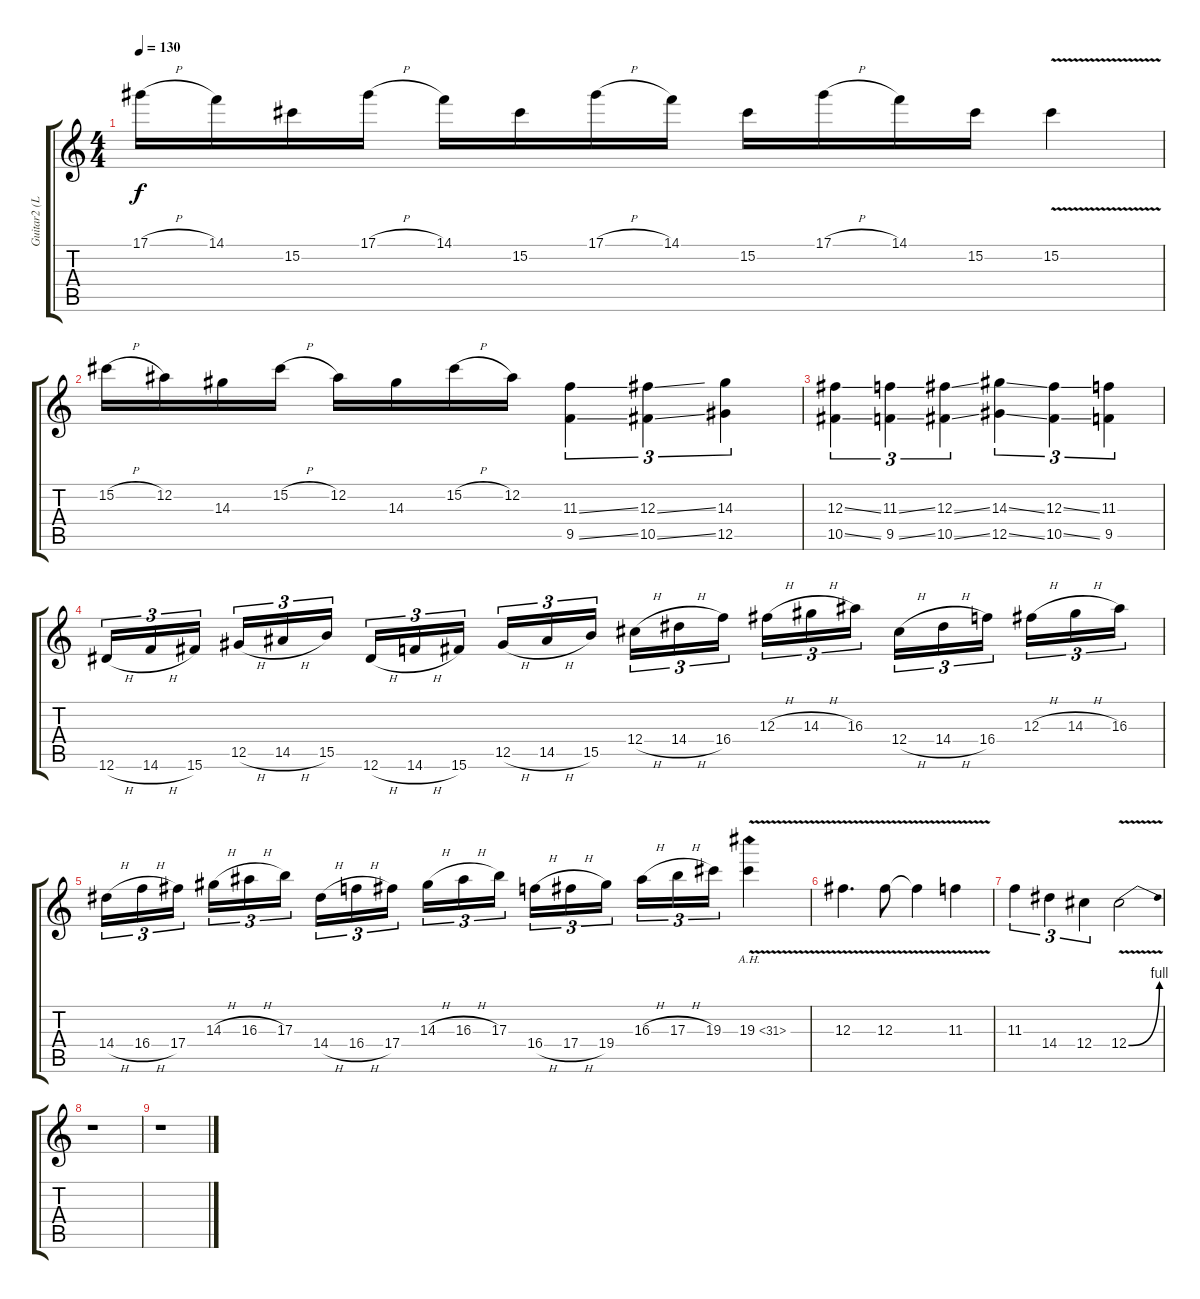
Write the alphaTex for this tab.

\track ("Guitar2 (Lead)" "Guitar2 (L") {instrument distortionguitar}
\staff {score tabs}
\tuning (Eb4 Bb3 Gb3 Db3 Ab2 Eb2) {hide}
\ts (4 4)
\tempo 130
\clef g2
\ks c
17.1{h}.16{dy f} 14.1.16 15.2.16 17.1{h}.16 14.1.16 15.2.16 17.1{h}.16 14.1.16 15.2.16 17.1{h}.16 14.1.16 15.2.16 15.2{v}.4 |
15.2{h}.16 12.2.16 14.3.16 15.2{h}.16 12.2.16 14.3.16 15.2{h}.16 12.2.16 (11.3{ss} 9.5{ss}).4{tu (3 2)} (12.3{ss} 10.5{ss}).4{tu (3 2)} (14.3 12.5).4{tu (3 2)} |
(12.3{ss} 10.5{ss}).4{tu (3 2)} (11.3{ss} 9.5{ss}).4{tu (3 2)} (12.3{ss} 10.5{ss}).4{tu (3 2)} (14.3{ss} 12.5{ss}).4{tu (3 2)} (12.3{ss} 10.5{ss}).4{tu (3 2)} (11.3 9.5).4{tu (3 2)} |
12.6{h}.16{tu (3 2)} 14.6{h}.16{tu (3 2)} 15.6.16{tu (3 2) beam splitsecondary} 12.5{h}.16{tu (3 2)} 14.5{h}.16{tu (3 2)} 15.5.16{tu (3 2)} 12.6{h}.16{tu (3 2)} 14.6{h}.16{tu (3 2)} 15.6.16{tu (3 2) beam splitsecondary} 12.5{h}.16{tu (3 2)} 14.5{h}.16{tu (3 2)} 15.5.16{tu (3 2)} 12.4{h}.16{tu (3 2)} 14.4{h}.16{tu (3 2)} 16.4.16{tu (3 2) beam splitsecondary} 12.3{h}.16{tu (3 2)} 14.3{h}.16{tu (3 2)} 16.3.16{tu (3 2)} 12.4{h}.16{tu (3 2)} 14.4{h}.16{tu (3 2)} 16.4.16{tu (3 2) beam splitsecondary} 12.3{h}.16{tu (3 2)} 14.3{h}.16{tu (3 2)} 16.3.16{tu (3 2)} |
14.4{h}.16{tu (3 2)} 16.4{h}.16{tu (3 2)} 17.4.16{tu (3 2) beam splitsecondary} 14.3{h}.16{tu (3 2)} 16.3{h}.16{tu (3 2)} 17.3.16{tu (3 2)} 14.4{h}.16{tu (3 2)} 16.4{h}.16{tu (3 2)} 17.4.16{tu (3 2) beam splitsecondary} 14.3{h}.16{tu (3 2)} 16.3{h}.16{tu (3 2)} 17.3.16{tu (3 2)} 16.4{h}.16{tu (3 2)} 17.4{h}.16{tu (3 2)} 19.4.16{tu (3 2) beam splitsecondary} 16.3{h}.16{tu (3 2)} 17.3{h}.16{tu (3 2)} 19.3.16{tu (3 2)} 19.3{ah 12 v}.4 |
12.3{v}.4{d} 12.3{v}.8 12.3{t}.4 11.3{v}.4 |
11.3.4{tu (3 2)} 14.4.4{tu (3 2)} 12.4.4{tu (3 2)} 12.4{be (bend 0 0 60 4) v}.2 |
r.1 |
r.1
